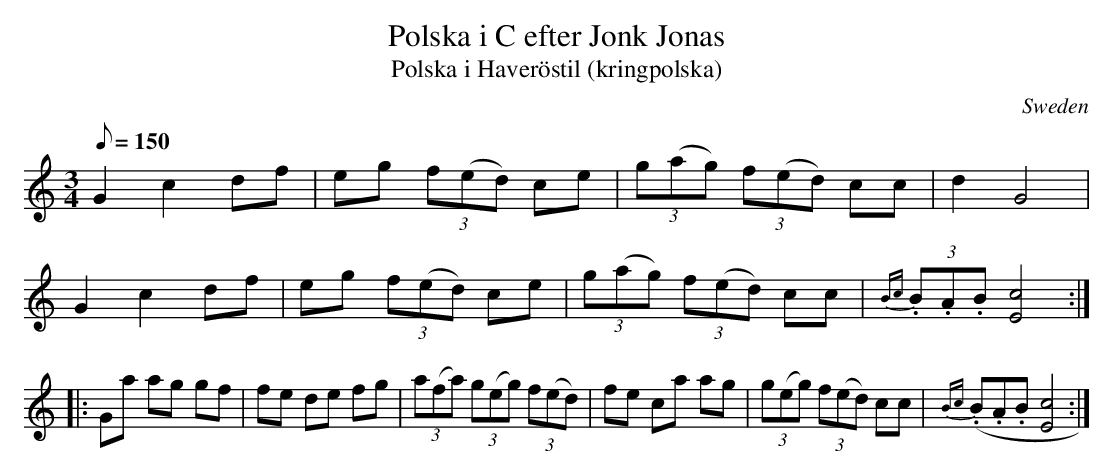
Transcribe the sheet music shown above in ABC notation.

X:1
T:Polska i C efter Jonk Jonas
T:Polska i Haveröstil (kringpolska)
L:1/8
M:3/4
O:Sweden
Q:150
K:C
G2 c2 df | eg (3f(ed) ce |\
(3g(ag) (3f(ed) cc | d2 G4 |\
G2 c2 df | eg (3f(ed) ce | \
(3g(ag) (3f(ed) cc | {Bc}(3.B.A.B [E4c4] ::\
Ga ag gf | fe de fg |\
(3a(fa) (3g(eg) (3f(ed) |\
fe ca ag | (3g(eg) (3f(ed) cc|\
{Bc}(.B.A.B [E4c4]:|
